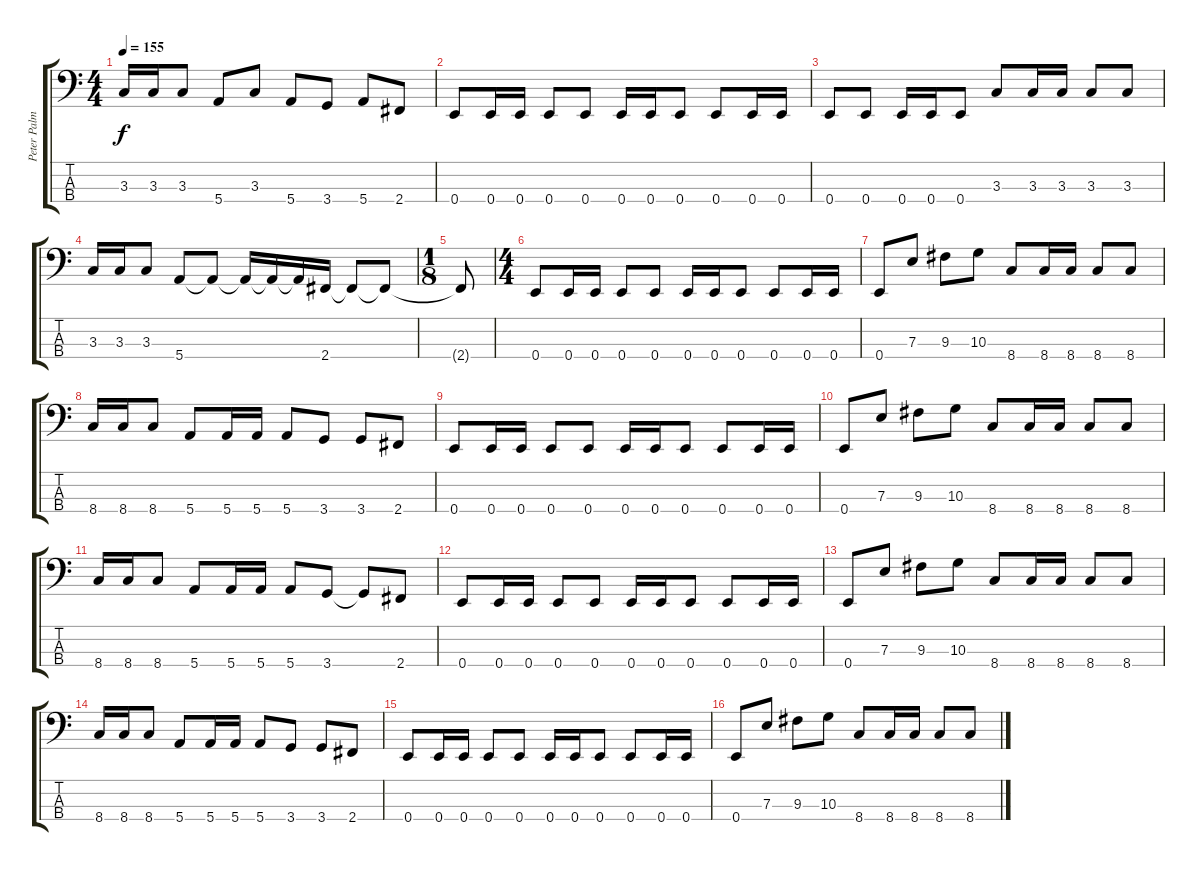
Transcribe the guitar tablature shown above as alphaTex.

\track ("Peter Palmdahl (Bass)" "Peter Palm") {instrument electricbasspick}
\staff {score tabs}
\tuning (G2 D2 A1 E1) {hide}
\ts (4 4)
\tempo 155
\clef f4
\ks c
3.3.16{dy f} 3.3.16 3.3.8 5.4.8 3.3.8 5.4.8 3.4.8 5.4.8 2.4.8 |
0.4.8 0.4.16 0.4.16 0.4.8 0.4.8 0.4.16 0.4.16 0.4.8 0.4.8 0.4.16 0.4.16 |
0.4.8 0.4.8 0.4.16 0.4.16 0.4.8 3.3.8 3.3.16 3.3.16 3.3.8 3.3.8 |
3.3.16 3.3.16 3.3.8 5.4.8 5.4{t}.8 5.4{t}.16 5.4{t}.16 5.4{t}.16 2.4.16 2.4{t}.8 2.4{t}.8 |
\ts (1 8)
2.4{t}.8 |
\ts (4 4)
0.4.8 0.4.16 0.4.16 0.4.8 0.4.8 0.4.16 0.4.16 0.4.8 0.4.8 0.4.16 0.4.16 |
0.4.8 7.3.8 9.3.8 10.3.8 8.4.8 8.4.16 8.4.16 8.4.8 8.4.8 |
8.4.16 8.4.16 8.4.8 5.4.8 5.4.16 5.4.16 5.4.8 3.4.8 3.4.8 2.4.8 |
0.4.8 0.4.16 0.4.16 0.4.8 0.4.8 0.4.16 0.4.16 0.4.8 0.4.8 0.4.16 0.4.16 |
0.4.8 7.3.8 9.3.8 10.3.8 8.4.8 8.4.16 8.4.16 8.4.8 8.4.8 |
8.4.16 8.4.16 8.4.8 5.4.8 5.4.16 5.4.16 5.4.8 3.4.8 3.4{t}.8 2.4.8 |
0.4.8 0.4.16 0.4.16 0.4.8 0.4.8 0.4.16 0.4.16 0.4.8 0.4.8 0.4.16 0.4.16 |
0.4.8 7.3.8 9.3.8 10.3.8 8.4.8 8.4.16 8.4.16 8.4.8 8.4.8 |
8.4.16 8.4.16 8.4.8 5.4.8 5.4.16 5.4.16 5.4.8 3.4.8 3.4.8 2.4.8 |
0.4.8 0.4.16 0.4.16 0.4.8 0.4.8 0.4.16 0.4.16 0.4.8 0.4.8 0.4.16 0.4.16 |
0.4.8 7.3.8 9.3.8 10.3.8 8.4.8 8.4.16 8.4.16 8.4.8 8.4.8
